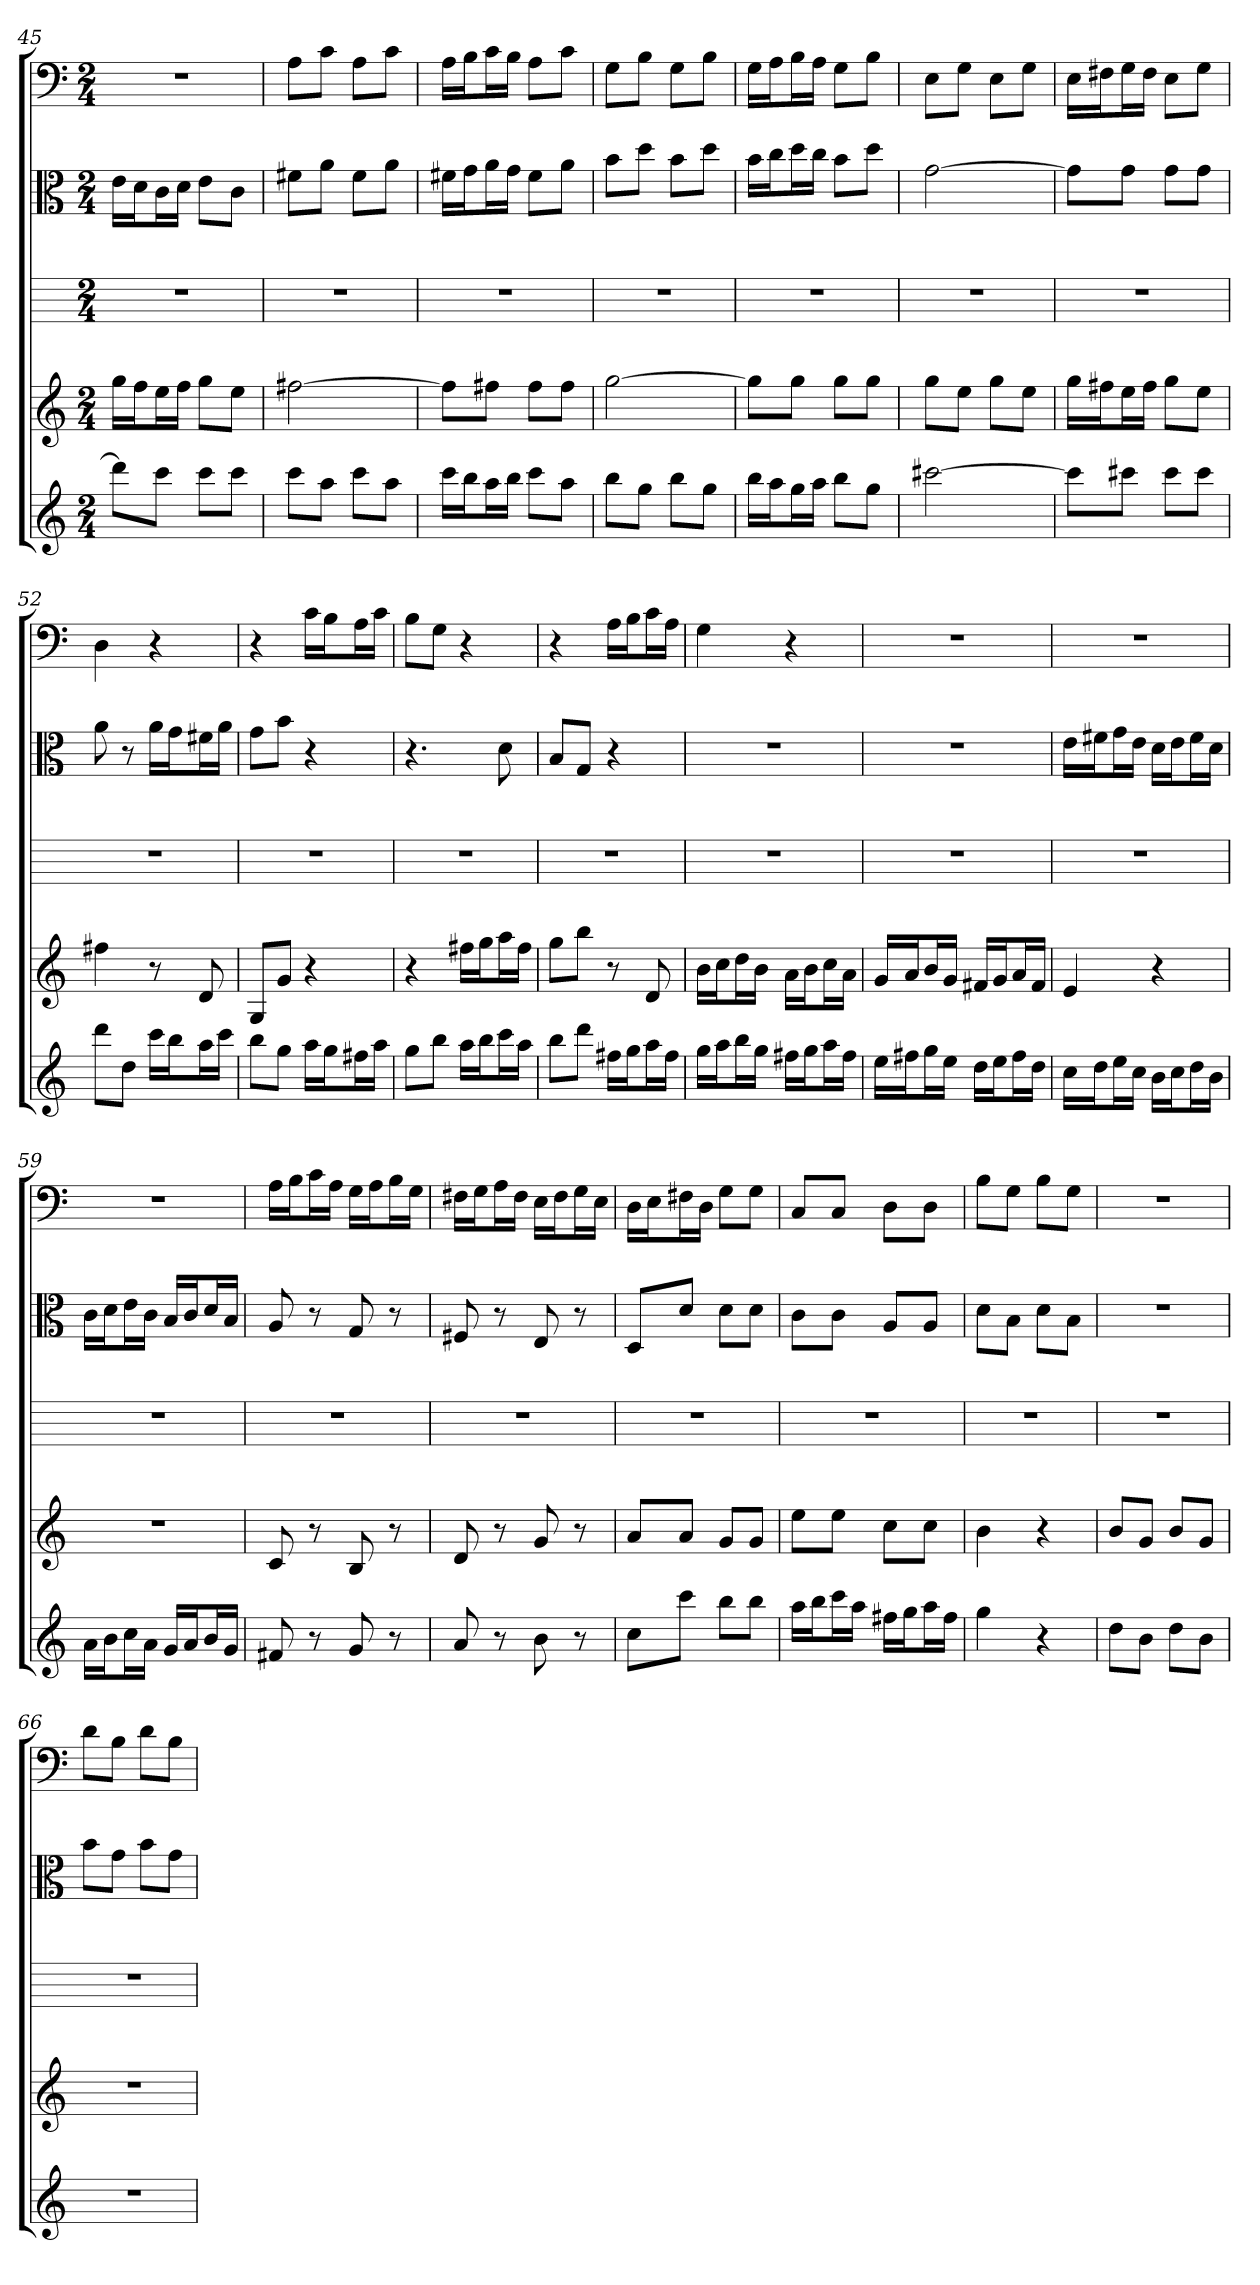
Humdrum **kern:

**kern	**kern	**kern	**kern	**kern
*part5	*part4	*part3	*part2	*part1
*staff5	*staff4	*staff3	*staff2	*staff1
*	*	*	*clefC3	*clefF4
*k[]	*k[]	*k[]	*k[]	*k[]
*C:	*C:	*C:	*C:	*C:
*M2/4	*M2/4	*M2/4	*M2/4	*M2/4
=45	=45	=45	=45	=45
8dddL]	16ggLL	2r	16e\LL	2r
.	16ffJ	.	16d\J	.
8cccJ	16eeL	.	16c\L	.
.	16ffJJ	.	16d\JJ	.
8cccL	8ggL	.	8e\L	.
8cccJ	8eeJ	.	8c\J	.
=46	=46	=46	=46	=46
8cccL	[2ff#X	2r	8f#X\L	8A\L
8aaJ	.	.	8a\J	8c\J
8cccL	.	.	8f#\L	8A\L
8aaJ	.	.	8a\J	8c\J
=47	=47	=47	=47	=47
16cccLL	8ff#L]	2r	16f#X\LL	16A\LL
16bbJ	.	.	16g\J	16B\J
16aaL	8ff#XJ	.	16a\L	16c\L
16bbJJ	.	.	16g\JJ	16B\JJ
8cccL	8ff#L	.	8f#\L	8A\L
8aaJ	8ff#J	.	8a\J	8c\J
=48	=48	=48	=48	=48
8bbL	[2gg	2r	8b\L	8G\L
8ggJ	.	.	8dd\J	8B\J
8bbL	.	.	8b\L	8G\L
8ggJ	.	.	8dd\J	8B\J
=49	=49	=49	=49	=49
16bbLL	8ggL]	2r	16b\LL	16G\LL
16aaJ	.	.	16cc\J	16A\J
16ggL	8ggJ	.	16dd\L	16B\L
16aaJJ	.	.	16cc\JJ	16A\JJ
8bbL	8ggL	.	8b\L	8G\L
8ggJ	8ggJ	.	8dd\J	8B\J
=50	=50	=50	=50	=50
[2ccc#X	8ggL	2r	[2g	8E\L
.	8eeJ	.	.	8G\J
.	8ggL	.	.	8E\L
.	8eeJ	.	.	8G\J
=51	=51	=51	=51	=51
8ccc#L]	16ggLL	2r	8g\L]	16E\LL
.	16ff#XJ	.	.	16F#X\J
8ccc#XJ	16eeL	.	8g\J	16G\L
.	16ff#JJ	.	.	16F#\JJ
8ccc#L	8ggL	.	8g\L	8E\L
8ccc#J	8eeJ	.	8g\J	8G\J
=52	=52	=52	=52	=52
8dddL	4ff#X	2r	8a	4D
8ddJ	.	.	8r	.
16cccLL	8r	.	16a\LL	4r
16bbJ	.	.	16g\J	.
16aaL	8d	.	16f#X\L	.
16cccJJ	.	.	16a\JJ	.
=53	=53	=53	=53	=53
8bbL	8GL	2r	8g\L	4r
8ggJ	8gJ	.	8b\J	.
16aaLL	4r	.	4r	16c\LL
16ggJ	.	.	.	16B\J
16ff#XL	.	.	.	16A\L
16aaJJ	.	.	.	16c\JJ
=54	=54	=54	=54	=54
8ggL	4r	2r	4.r	8B\L
8bbJ	.	.	.	8G\J
16aaLL	16ff#XLL	.	.	4r
16bbJ	16ggJ	.	.	.
16cccL	16aaL	.	8d	.
16aaJJ	16ff#JJ	.	.	.
=55	=55	=55	=55	=55
8bbL	8ggL	2r	8B/L	4r
8dddJ	8bbJ	.	8G/J	.
16ff#XLL	8r	.	4r	16A\LL
16ggJ	.	.	.	16B\J
16aaL	8d	.	.	16c\L
16ff#JJ	.	.	.	16A\JJ
=56	=56	=56	=56	=56
16ggLL	16bLL	2r	2r	4G
16aaJ	16ccJ	.	.	.
16bbL	16ddL	.	.	.
16ggJJ	16bJJ	.	.	.
16ff#XLL	16aLL	.	.	4r
16ggJ	16bJ	.	.	.
16aaL	16ccL	.	.	.
16ff#JJ	16aJJ	.	.	.
=57	=57	=57	=57	=57
16eeLL	16gLL	2r	2r	2r
16ff#XJ	16aJ	.	.	.
16ggL	16bL	.	.	.
16eeJJ	16gJJ	.	.	.
16ddLL	16f#XLL	.	.	.
16eeJ	16gJ	.	.	.
16ff#L	16aL	.	.	.
16ddJJ	16f#JJ	.	.	.
=58	=58	=58	=58	=58
16ccLL	4e	2r	16e\LL	2r
16ddJ	.	.	16f#X\J	.
16eeL	.	.	16g\L	.
16ccJJ	.	.	16e\JJ	.
16bLL	4r	.	16d\LL	.
16ccJ	.	.	16e\J	.
16ddL	.	.	16f#\L	.
16bJJ	.	.	16d\JJ	.
=59	=59	=59	=59	=59
16aLL	2r	2r	16c\LL	2r
16bJ	.	.	16d\J	.
16ccL	.	.	16e\L	.
16aJJ	.	.	16c\JJ	.
16gLL	.	.	16B/LL	.
16aJ	.	.	16c/J	.
16bL	.	.	16d/L	.
16gJJ	.	.	16B/JJ	.
=60	=60	=60	=60	=60
8f#X	8c	2r	8A	16A\LL
.	.	.	.	16B\J
8r	8r	.	8r	16c\L
.	.	.	.	16A\JJ
8g	8B	.	8G	16G\LL
.	.	.	.	16A\J
8r	8r	.	8r	16B\L
.	.	.	.	16G\JJ
=61	=61	=61	=61	=61
8a	8d	2r	8F#X	16F#X\LL
.	.	.	.	16G\J
8r	8r	.	8r	16A\L
.	.	.	.	16F#\JJ
8b	8g	.	8E	16E\LL
.	.	.	.	16F#\J
8r	8r	.	8r	16G\L
.	.	.	.	16E\JJ
=62	=62	=62	=62	=62
8ccL	8aL	2r	8D/L	16D\LL
.	.	.	.	16E\J
8cccJ	8aJ	.	8d/J	16F#X\L
.	.	.	.	16D\JJ
8bbL	8gL	.	8d\L	8G\L
8bbJ	8gJ	.	8d\J	8G\J
=63	=63	=63	=63	=63
16aaLL	8eeL	2r	8c\L	8C/L
16bbJ	.	.	.	.
16cccL	8eeJ	.	8c\J	8C/J
16aaJJ	.	.	.	.
16ff#XLL	8ccL	.	8A/L	8D\L
16ggJ	.	.	.	.
16aaL	8ccJ	.	8A/J	8D\J
16ff#JJ	.	.	.	.
=64	=64	=64	=64	=64
4gg	4b	2r	8d\L	8B\L
.	.	.	8B\J	8G\J
4r	4r	.	8d\L	8B\L
.	.	.	8B\J	8G\J
=65	=65	=65	=65	=65
8ddL	8bL	2r	2r	2r
8bJ	8gJ	.	.	.
8ddL	8bL	.	.	.
8bJ	8gJ	.	.	.
=66	=66	=66	=66	=66
2r	2r	2r	8b\L	8d\L
.	.	.	8g\J	8B\J
.	.	.	8b\L	8d\L
.	.	.	8g\J	8B\J
=	=	=	=	=
*-	*-	*-	*-	*-
